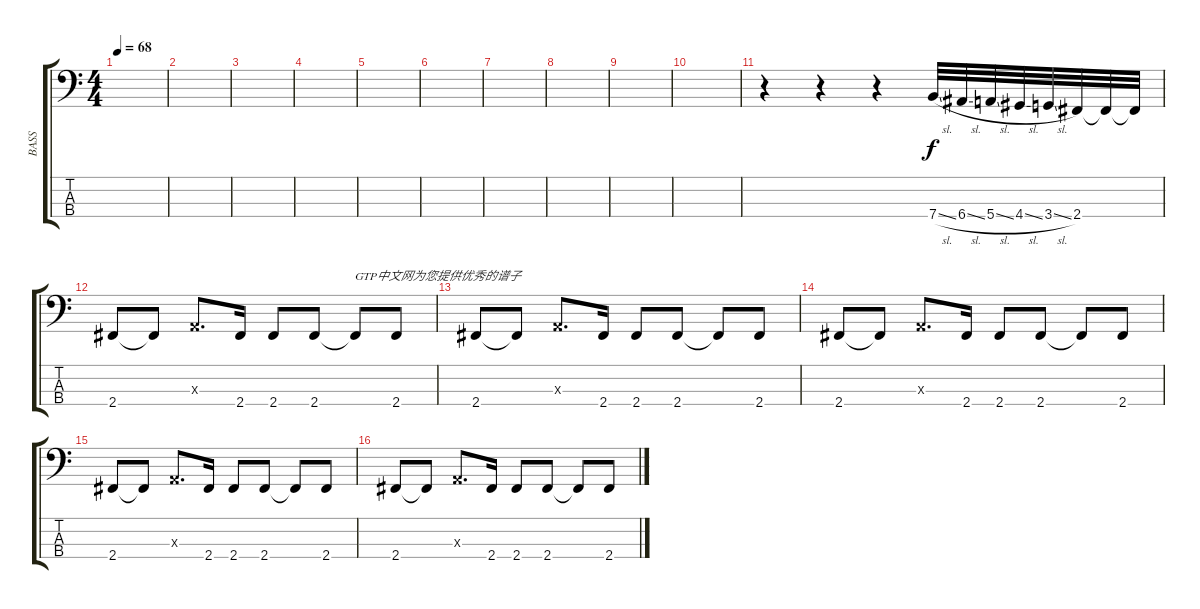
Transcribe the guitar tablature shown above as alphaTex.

\track ("BASS" "BASS") {instrument electricbassfinger}
\staff {score tabs}
\tuning (G2 D2 A1 E1) {hide}
\ts (4 4)
\tempo 68
\clef f4
\ks c
|
|
|
|
|
|
|
|
|
|
r.4 r.4 r.4 7.4{sl}.32 6.4{sl}.32 5.4{sl}.32 4.4{sl}.32 3.4{sl}.32 2.4.32 2.4{t}.32 2.4{t}.32 |
2.4.8 2.4{t}.8 0.3{x}.8{d} 2.4.16 2.4.8 2.4.8 2.4{t}.8{txt "GTP中文网为您提供优秀的谱子"} 2.4.8 |
2.4.8 2.4{t}.8 0.3{x}.8{d} 2.4.16 2.4.8 2.4.8 2.4{t}.8 2.4.8 |
2.4.8 2.4{t}.8 0.3{x}.8{d} 2.4.16 2.4.8 2.4.8 2.4{t}.8 2.4.8 |
2.4.8 2.4{t}.8 0.3{x}.8{d} 2.4.16 2.4.8 2.4.8 2.4{t}.8 2.4.8 |
2.4.8 2.4{t}.8 0.3{x}.8{d} 2.4.16 2.4.8 2.4.8 2.4{t}.8 2.4.8
